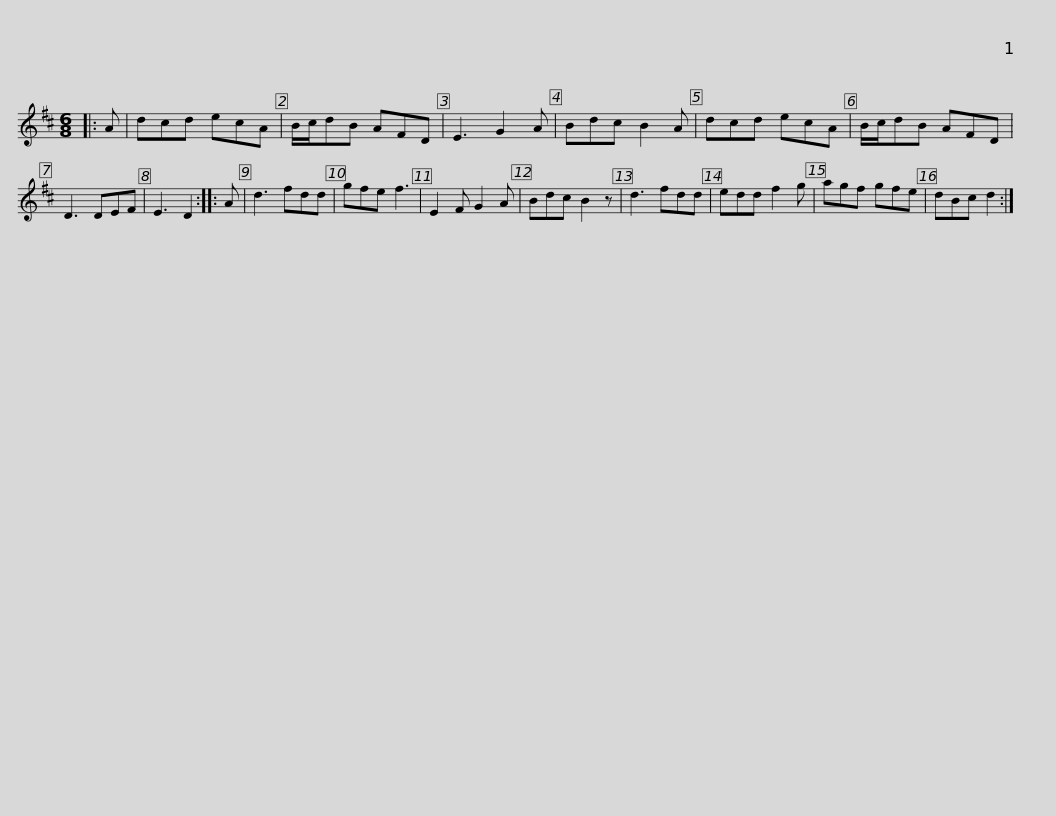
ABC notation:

X:1
L:1/8
M:6/8
I:linebreak $
K:D
V:1 treble
V:1
|: A | dcd ecA | B/c/dB AFD | E3 G2 A | Bdc B2 A | %5
 dcd ecA | B/c/dB AFD | D3 DEF |$ E3 D2 :: A | %10
 d3 fdd | gfe f3 | E2 F G2 A | Bdc B2 z | d3 fdd | %15
 edd f2 g | agf gfe |$ dBc d2 :| %18
